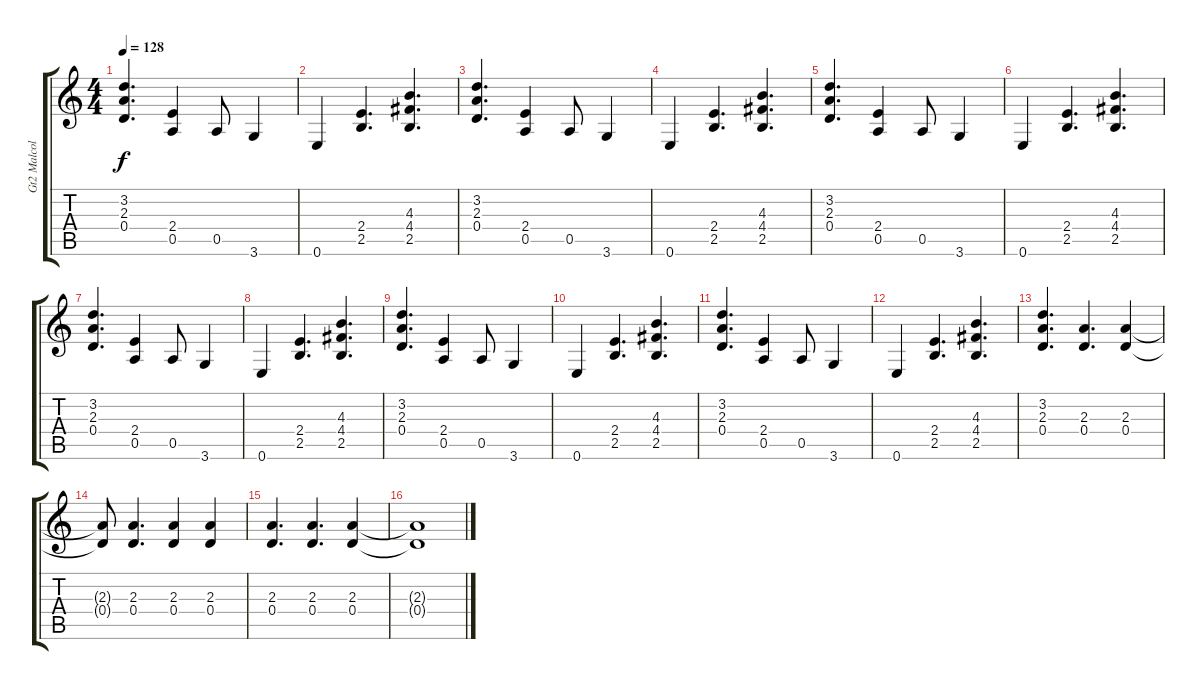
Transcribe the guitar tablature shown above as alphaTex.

\track ("Gt2 Malcolm" "Gt2 Malcol") {instrument overdrivenguitar}
\staff {score tabs}
\tuning (E4 B3 G3 D3 A2 E2) {hide}
\ts (4 4)
\tempo 128
\clef g2
\ks c
(3.2 2.3 0.4).4{d dy f} (2.4 0.5).4 0.5.8 3.6.4 |
0.6.4 (2.4 2.5).4{d} (4.3 4.4 2.5).4{d} |
(3.2 2.3 0.4).4{d} (2.4 0.5).4 0.5.8 3.6.4 |
0.6.4 (2.4 2.5).4{d} (4.3 4.4 2.5).4{d} |
(3.2 2.3 0.4).4{d} (2.4 0.5).4 0.5.8 3.6.4 |
0.6.4 (2.4 2.5).4{d} (4.3 4.4 2.5).4{d} |
(3.2 2.3 0.4).4{d} (2.4 0.5).4 0.5.8 3.6.4 |
0.6.4 (2.4 2.5).4{d} (4.3 4.4 2.5).4{d} |
(3.2 2.3 0.4).4{d} (2.4 0.5).4 0.5.8 3.6.4 |
0.6.4 (2.4 2.5).4{d} (4.3 4.4 2.5).4{d} |
(3.2 2.3 0.4).4{d} (2.4 0.5).4 0.5.8 3.6.4 |
0.6.4 (2.4 2.5).4{d} (4.3 4.4 2.5).4{d} |
(3.2 2.3 0.4).4{d} (2.3 0.4).4{d} (2.3 0.4).4 |
(2.3{t} 0.4{t}).8 (2.3 0.4).4{d} (2.3 0.4).4 (2.3 0.4).4 |
(2.3 0.4).4{d} (2.3 0.4).4{d} (2.3 0.4).4 |
(2.3{t} 0.4{t}).1
